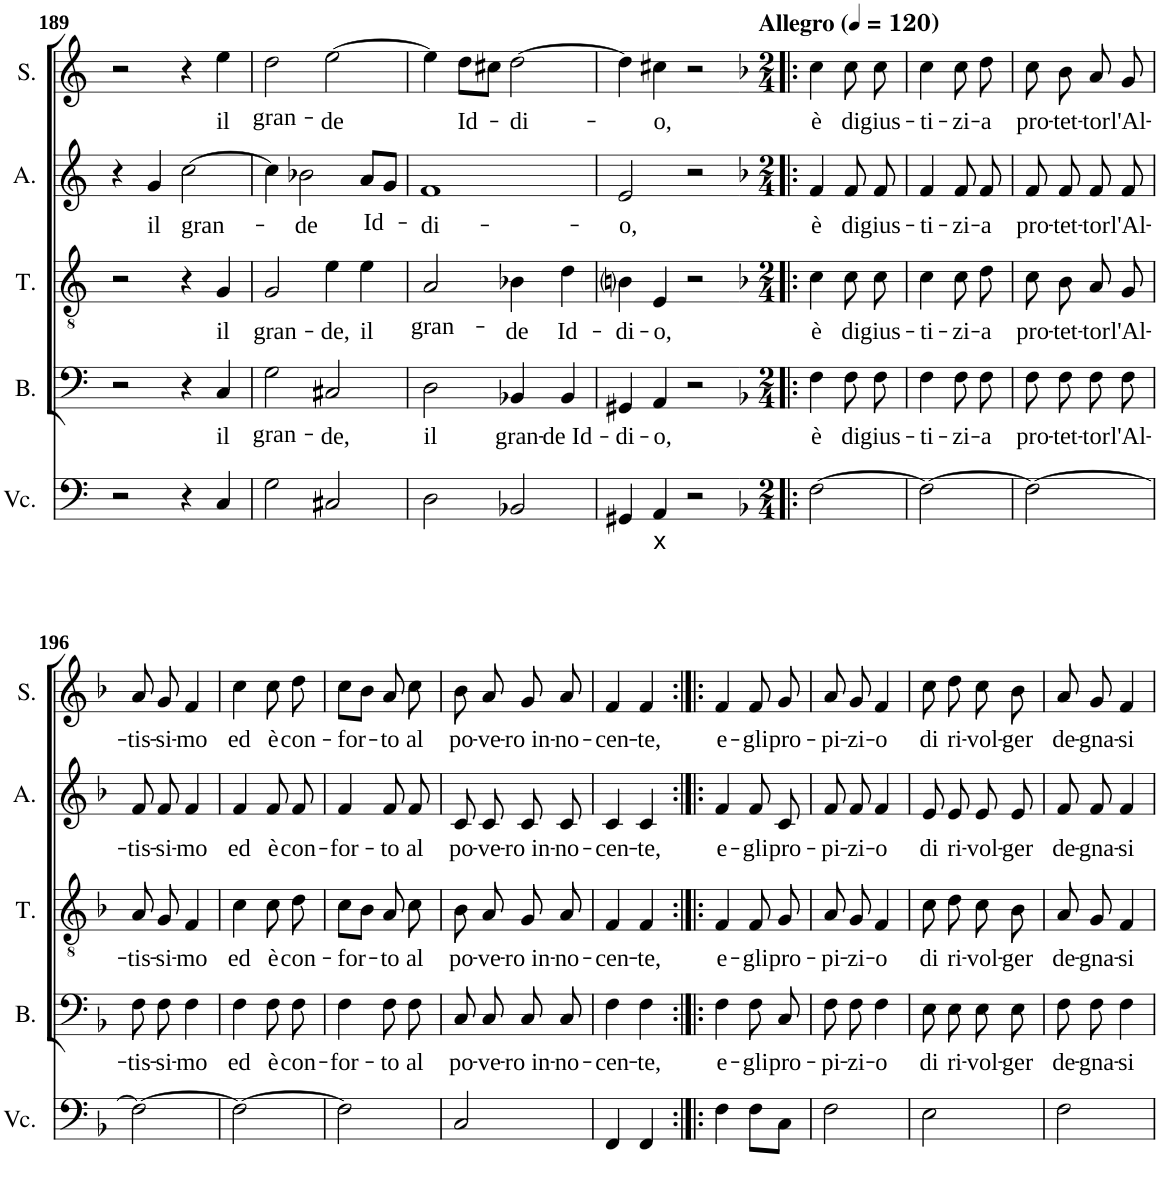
**kern	**text	**kern	**text	**kern	**text	**kern	**text	**kern	**text
*part5	*part5	*part4	*part4	*part3	*part3	*part2	*part2	*part1	*part1
*staff5	*staff5	*staff4	*staff4	*staff3	*staff3	*staff2	*staff2	*staff1	*staff1
*I"B.C.	*	*I"Basse	*	*I"Ténor	*	*I"Alto	*	*I"Soprano	*
*	*	*I'B.	*	*I'T.	*	*I'A.	*	*I'S.	*
!!LO:PB:g=z
*clefF4	*	*clefF4	*	*clefGv2	*	*clefG2	*	*clefG2	*
*k[]	*	*k[]	*	*k[]	*	*k[]	*	*k[]	*
*C:	*	*C:	*	*C:	*	*C:	*	*C:	*
*M4/4	*	*M4/4	*	*M4/4	*	*M4/4	*	*M4/4	*
*met(c)	*	*met(c)	*	*met(c)	*	*met(c)	*	*met(c)	*
=189	=189	=189	=189	=189	=189	=189	=189	=189	=189
2r	.	2r	.	2r	.	4r	.	2r	.
!	!	!	!	!	!	!	!LO:LY:b	!	!
.	.	.	.	.	.	4g/	il	.	.
!	!	!	!	!	!	!	!LO:LY:b	!	!
4r	.	4r	.	4r	.	[2cc\	gran-	4r	.
!	!	!	!LO:LY:b	!	!LO:LY:b	!	!	!	!LO:LY:b
4C/	.	4C/	il	4G/	il	.	.	4ee\	il
=190	=190	=190	=190	=190	=190	=190	=190	=190	=190
!	!	!	!LO:LY:b	!	!LO:LY:b	!	!	!	!LO:LY:b
2G\	.	2G\	gran-	2G/	gran-	4cc\]	.	2dd\	gran-
!	!	!	!	!	!	!	!LO:LY:b	!	!
.	.	.	.	.	.	2b-X\	-de	.	.
!	!	!	!LO:LY:b	!	!LO:LY:b	!	!	!	!LO:LY:b
2C#X/	.	2C#X/	-de,	4e\	-de,	.	.	[2ee\	-de
!	!	!	!	!	!LO:LY:b	!	!LO:LY:b	!	!
.	.	.	.	4e\	il	8a/L	Id-	.	.
.	.	.	.	.	.	8g/J	.	.	.
=191	=191	=191	=191	=191	=191	=191	=191	=191	=191
!	!	!	!LO:LY:b	!	!LO:LY:b	!	!LO:LY:b	!	!
2D\	.	2D\	il	2A/	gran-	1f	-di-	4ee\]	.
!	!	!	!	!	!	!	!	!	!LO:LY:b
.	.	.	.	.	.	.	.	8dd\L	Id-
.	.	.	.	.	.	.	.	8cc#X\J	.
!	!	!	!LO:LY:b	!	!LO:LY:b	!	!	!	!LO:LY:b
2BB-X/	.	4BB-X/	gran-	4B-X\	-de	.	.	[2dd\	-di-
!	!	!	!LO:LY:b	!	!LO:LY:b	!	!	!	!
.	.	4BB-/	de Id-	4d\	Id-	.	.	.	.
=192	=192	=192	=192	=192	=192	=192	=192	=192	=192
!	!	!	!LO:LY:b	!	!LO:LY:b	!	!LO:LY:b	!	!
4GG#X/	.	4GG#X/	-di-	4Bni\	-di-	2e/	-o,	4dd\]	.
!	!LO:LY:b	!	!LO:LY:b	!	!LO:LY:b	!	!	!	!LO:LY:b
4AA/	x	4AA/	-o,	4E/	-o,	.	.	4cc#X\	-o,
2r	.	2r	.	2r	.	2r	.	2r	.
=193!|:	=193!|:	=193!|:	=193!|:	=193!|:	=193!|:	=193!|:	=193!|:	=193!|:	=193!|:
*k[b-]	*	*k[b-]	*	*k[b-]	*	*k[b-]	*	*k[b-]	*
*F:	*	*F:	*	*F:	*	*F:	*	*F:	*
*M2/4	*	*M2/4	*	*M2/4	*	*M2/4	*	*M2/4	*
*	*	*	*	*	*	*	*	*MM120	*
!	!	!	!	!	!	!	!	!LO:TX:a:B:t=Allegro	!
!	!	!	!LO:LY:b	!	!LO:LY:b	!	!LO:LY:b	!	!LO:LY:b
[2F\	.	4F\	è	4c\	è	4f/	è	4cc\	è
!	!	!	!LO:LY:b	!	!LO:LY:b	!	!LO:LY:b	!	!LO:LY:b
.	.	8F\L	di	8c\	di	8f/	di	8cc\	di
!	!	!	!LO:LY:b	!	!LO:LY:b	!	!LO:LY:b	!	!LO:LY:b
.	.	8F\J	gius-	8c\	gius-	8f/	gius-	8cc\	gius-
=194	=194	=194	=194	=194	=194	=194	=194	=194	=194
!	!	!	!LO:LY:b	!	!LO:LY:b	!	!LO:LY:b	!	!LO:LY:b
2F\_	.	4F\	-ti-	4c\	-ti-	4f/	-ti-	4cc\	-ti-
!	!	!	!LO:LY:b	!	!LO:LY:b	!	!LO:LY:b	!	!LO:LY:b
.	.	8F\L	-zi-	8c\	-zi-	8f/	-zi-	8cc\	-zi-
!	!	!	!LO:LY:b	!	!LO:LY:b	!	!LO:LY:b	!	!LO:LY:b
.	.	8F\J	-a	8d\	-a	8f/	-a	8dd\	-a
=195	=195	=195	=195	=195	=195	=195	=195	=195	=195
!	!	!	!LO:LY:b	!	!LO:LY:b	!	!LO:LY:b	!	!LO:LY:b
2F\_	.	8F\L	pro-	8c\	pro-	8f/	pro-	8cc\	pro-
!	!	!	!LO:LY:b	!	!LO:LY:b	!	!LO:LY:b	!	!LO:LY:b
.	.	8F\J	-tet-	8B-\	-tet-	8f/	-tet-	8b-\	-tet-
!	!	!	!LO:LY:b	!	!LO:LY:b	!	!LO:LY:b	!	!LO:LY:b
.	.	8F\L	-tor	8A/	-tor	8f/	-tor	8a/	-tor
!	!	!	!LO:LY:b	!	!LO:LY:b	!	!LO:LY:b	!	!LO:LY:b
.	.	8F\J	l'Al-	8G/	l'Al-	8f/	l'Al-	8g/	l'Al-
!!LO:LB:g=z
=196	=196	=196	=196	=196	=196	=196	=196	=196	=196
!	!	!	!LO:LY:b	!	!LO:LY:b	!	!LO:LY:b	!	!LO:LY:b
2F\_	.	8F\L	-tis-	8A/	-tis-	8f/	-tis-	8a/	-tis-
!	!	!	!LO:LY:b	!	!LO:LY:b	!	!LO:LY:b	!	!LO:LY:b
.	.	8F\J	-si-	8G/	-si-	8f/	-si-	8g/	-si-
!	!	!	!LO:LY:b	!	!LO:LY:b	!	!LO:LY:b	!	!LO:LY:b
.	.	4F\	-mo	4F/	-mo	4f/	-mo	4f/	-mo
=197	=197	=197	=197	=197	=197	=197	=197	=197	=197
!	!	!	!LO:LY:b	!	!LO:LY:b	!	!LO:LY:b	!	!LO:LY:b
2F\_	.	4F\	ed	4c\	ed	4f/	ed	4cc\	ed
!	!	!	!LO:LY:b	!	!LO:LY:b	!	!LO:LY:b	!	!LO:LY:b
.	.	8F\L	è	8c\	è	8f/	è	8cc\	è
!	!	!	!LO:LY:b	!	!LO:LY:b	!	!LO:LY:b	!	!LO:LY:b
.	.	8F\J	con-	8d\	con-	8f/	con-	8dd\	con-
=198	=198	=198	=198	=198	=198	=198	=198	=198	=198
!	!	!	!LO:LY:b	!	!LO:LY:b	!	!LO:LY:b	!	!LO:LY:b
2F\]	.	4F\	-for-	8c\L	-for-	4f/	-for-	8cc\L	-for-
.	.	.	.	8B-\J	.	.	.	8b-\J	.
!	!	!	!LO:LY:b	!	!LO:LY:b	!	!LO:LY:b	!	!LO:LY:b
.	.	8F\L	-to	8A/	-to	8f/	-to	8a/	-to
!	!	!	!LO:LY:b	!	!LO:LY:b	!	!LO:LY:b	!	!LO:LY:b
.	.	8F\J	al	8c\	al	8f/	al	8cc\	al
=199	=199	=199	=199	=199	=199	=199	=199	=199	=199
!	!	!	!LO:LY:b	!	!LO:LY:b	!	!LO:LY:b	!	!LO:LY:b
2C/	.	8C/L	po-	8B-\	po-	8c/	po-	8b-\	po-
!	!	!	!LO:LY:b	!	!LO:LY:b	!	!LO:LY:b	!	!LO:LY:b
.	.	8C/J	-ve-	8A/	-ve-	8c/	-ve-	8a/	-ve-
!	!	!	!LO:LY:b	!	!LO:LY:b	!	!LO:LY:b	!	!LO:LY:b
.	.	8C/L	ro in-	8G/	ro in-	8c/	ro in-	8g/	ro in-
!	!	!	!LO:LY:b	!	!LO:LY:b	!	!LO:LY:b	!	!LO:LY:b
.	.	8C/J	-no-	8A/	-no-	8c/	-no-	8a/	-no-
=200	=200	=200	=200	=200	=200	=200	=200	=200	=200
!	!	!	!LO:LY:b	!	!LO:LY:b	!	!LO:LY:b	!	!LO:LY:b
4FF/	.	4F\	-cen-	4F/	-cen-	4c/	-cen-	4f/	-cen-
!	!	!	!LO:LY:b	!	!LO:LY:b	!	!LO:LY:b	!	!LO:LY:b
4FF/	.	4F\	-te,	4F/	-te,	4c/	-te,	4f/	-te,
=201:|!|:	=201:|!|:	=201:|!|:	=201:|!|:	=201:|!|:	=201:|!|:	=201:|!|:	=201:|!|:	=201:|!|:	=201:|!|:
!	!	!	!LO:LY:b	!	!LO:LY:b	!	!LO:LY:b	!	!LO:LY:b
4F\	.	4F\	e-	4F/	e-	4f/	e-	4f/	e-
!	!	!	!LO:LY:b	!	!LO:LY:b	!	!LO:LY:b	!	!LO:LY:b
8F\L	.	8F\L	-gli	8F/	-gli	8f/	-gli	8f/	-gli
!	!	!	!LO:LY:b	!	!LO:LY:b	!	!LO:LY:b	!	!LO:LY:b
8C\J	.	8C\J	pro-	8G/	pro-	8c/	pro-	8g/	pro-
=202	=202	=202	=202	=202	=202	=202	=202	=202	=202
!	!	!	!LO:LY:b	!	!LO:LY:b	!	!LO:LY:b	!	!LO:LY:b
2F\	.	8F\L	-pi-	8A/	-pi-	8f/	-pi-	8a/	-pi-
!	!	!	!LO:LY:b	!	!LO:LY:b	!	!LO:LY:b	!	!LO:LY:b
.	.	8F\J	-zi-	8G/	-zi-	8f/	-zi-	8g/	-zi-
!	!	!	!LO:LY:b	!	!LO:LY:b	!	!LO:LY:b	!	!LO:LY:b
.	.	4F\	-o	4F/	-o	4f/	-o	4f/	-o
=203	=203	=203	=203	=203	=203	=203	=203	=203	=203
!	!	!	!LO:LY:b	!	!LO:LY:b	!	!LO:LY:b	!	!LO:LY:b
2E\	.	8E\L	di	8c\	di	8e/	di	8cc\	di
!	!	!	!LO:LY:b	!	!LO:LY:b	!	!LO:LY:b	!	!LO:LY:b
.	.	8E\J	ri-	8d\	ri-	8e/	ri-	8dd\	ri-
!	!	!	!LO:LY:b	!	!LO:LY:b	!	!LO:LY:b	!	!LO:LY:b
.	.	8E\L	-vol-	8c\	-vol-	8e/	-vol-	8cc\	-vol-
!	!	!	!LO:LY:b	!	!LO:LY:b	!	!LO:LY:b	!	!LO:LY:b
.	.	8E\J	-ger	8B-\	-ger	8e/	-ger	8b-\	-ger
=204	=204	=204	=204	=204	=204	=204	=204	=204	=204
!	!	!	!LO:LY:b	!	!LO:LY:b	!	!LO:LY:b	!	!LO:LY:b
2F\	.	8F\L	de-	8A/	de-	8f/	de-	8a/	de-
!	!	!	!LO:LY:b	!	!LO:LY:b	!	!LO:LY:b	!	!LO:LY:b
.	.	8F\J	-gna-	8G/	-gna-	8f/	-gna-	8g/	-gna-
!	!	!	!LO:LY:b	!	!LO:LY:b	!	!LO:LY:b	!	!LO:LY:b
.	.	4F\	-si	4F/	-si	4f/	-si	4f/	-si
=	=	=	=	=	=	=	=	=	=
*-	*-	*-	*-	*-	*-	*-	*-	*-	*-
